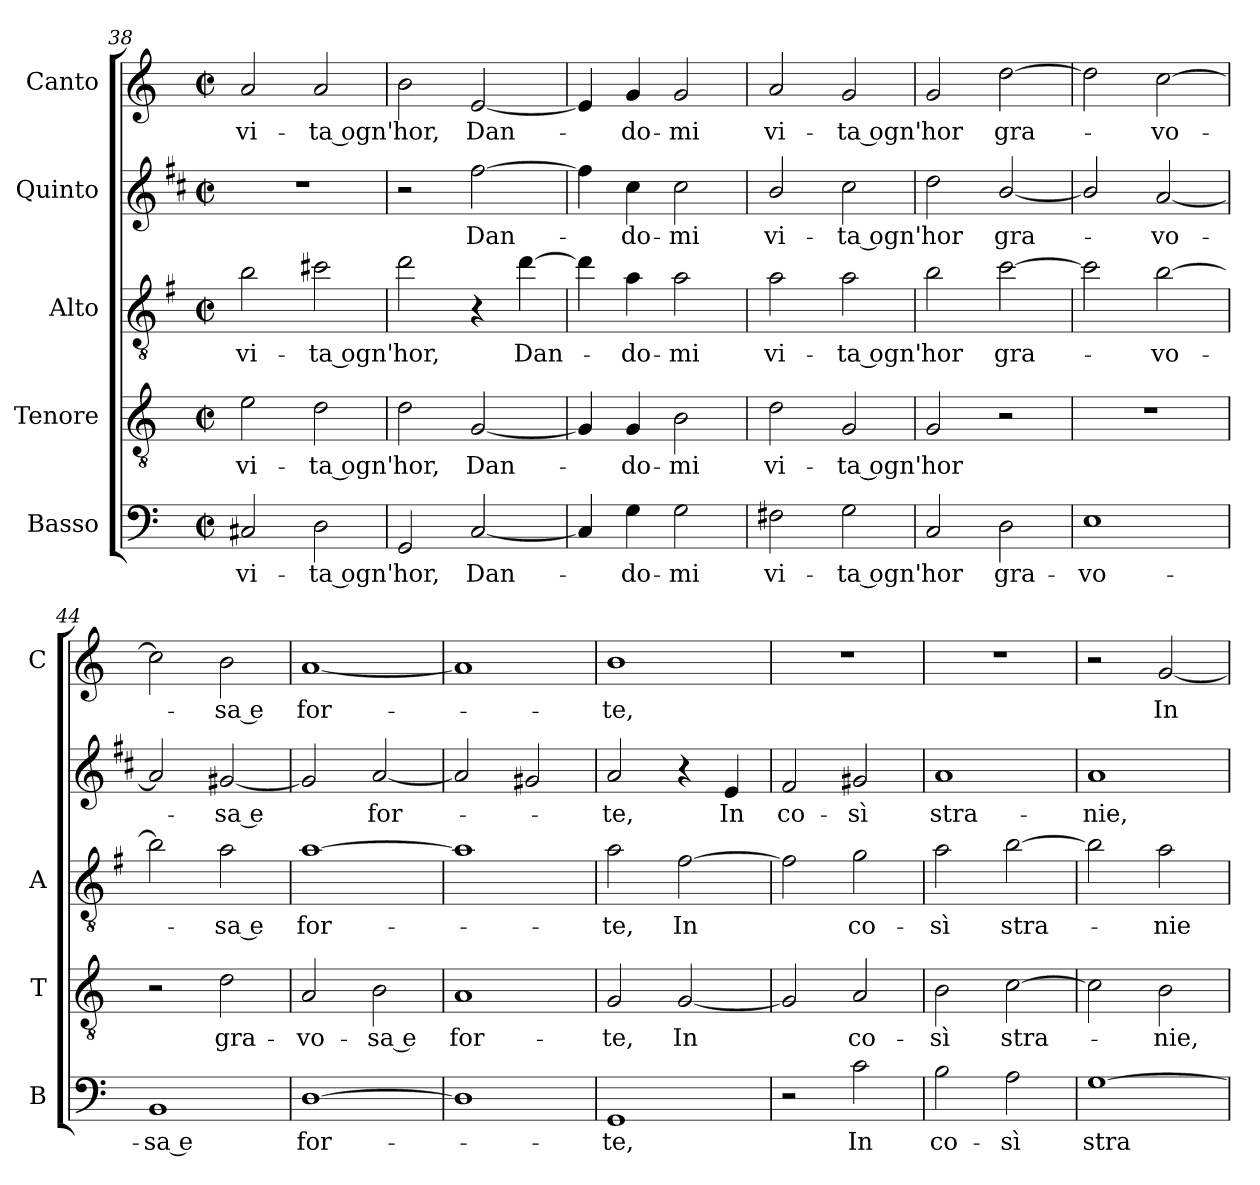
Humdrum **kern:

**kern	**text	**kern	**text	**kern	**text	**kern	**text	**kern	**text
*part5	*part5	*part4	*part4	*part3	*part3	*part2	*part2	*part1	*part1
*staff5	*staff5	*staff4	*staff4	*staff3	*staff3	*staff2	*staff2	*staff1	*staff1
*I"Basso	*	*I"Tenore	*	*I"Alto	*	*I"Quinto	*	*I"Canto	*
*I'B	*	*I'T	*	*I'A	*	*	*	*I'C	*
*clefF4	*	*clefGv2	*	*clefGv2	*	*clefG2	*	*clefG2	*
*	*	*	*	*ITrd4c7	*	*ITrd1c2	*	*	*
*k[]	*	*k[]	*	*k[]	*	*k[]	*	*k[]	*
*C:	*	*C:	*	*C:	*	*C:	*	*C:	*
*M2/2	*	*M2/2	*	*M2/2	*	*M2/2	*	*M2/2	*
*met(c|)	*	*met(c|)	*	*met(c|)	*	*met(c|)	*	*met(c|)	*
=38	=38	=38	=38	=38	=38	=38	=38	=38	=38
!	!LO:LY:b	!	!LO:LY:b	!	!LO:LY:b	!	!	!	!LO:LY:b
2C#X/	vi-	2e\	vi-	2e\	vi-	1r	.	2a/	vi-
!	!LO:LY:b	!	!LO:LY:b	!	!LO:LY:b	!	!	!	!LO:LY:b
2D\	-ta ogn'	2d\	-ta ogn'	2f#X\	-ta ogn'	.	.	2a/	-ta ogn'
!!LO:LB:g=z
=39	=39	=39	=39	=39	=39	=39	=39	=39	=39
!	!LO:LY:b	!	!LO:LY:b	!	!LO:LY:b	!	!	!	!LO:LY:b
2GG/	hor,	2d\	hor,	2g\	hor,	2r	.	2b\	hor,
!	!LO:LY:b	!	!LO:LY:b	!	!	!	!LO:LY:b	!	!LO:LY:b
[2C/	Dan-	[2G/	Dan-	4r	.	[2ee\	Dan-	[2e/	Dan-
!	!	!	!	!	!LO:LY:b	!	!	!	!
.	.	.	.	[4g\	Dan-	.	.	.	.
=40	=40	=40	=40	=40	=40	=40	=40	=40	=40
4C/]	.	4G/]	.	4g\]	.	4ee\]	.	4e/]	.
!	!LO:LY:b	!	!LO:LY:b	!	!LO:LY:b	!	!LO:LY:b	!	!LO:LY:b
4G\	-do-	4G/	-do-	4d\	-do-	4b\	-do-	4g/	-do-
!	!LO:LY:b	!	!LO:LY:b	!	!LO:LY:b	!	!LO:LY:b	!	!LO:LY:b
2G\	-mi	2B\	-mi	2d\	-mi	2b\	-mi	2g/	-mi
=41	=41	=41	=41	=41	=41	=41	=41	=41	=41
!	!LO:LY:b	!	!LO:LY:b	!	!LO:LY:b	!	!LO:LY:b	!	!LO:LY:b
2F#X\	vi-	2d\	vi-	2d\	vi-	2a/	vi-	2a/	vi-
!	!LO:LY:b	!	!LO:LY:b	!	!LO:LY:b	!	!LO:LY:b	!	!LO:LY:b
2G\	-ta ogn'	2G/	-ta ogn'	2d\	-ta ogn'	2b\	-ta ogn'	2g/	-ta ogn'
=42	=42	=42	=42	=42	=42	=42	=42	=42	=42
!	!LO:LY:b	!	!LO:LY:b	!	!LO:LY:b	!	!LO:LY:b	!	!LO:LY:b
2C/	hor	2G/	hor	2e\	hor	2cc\	hor	2g/	hor
!	!LO:LY:b	!	!	!	!LO:LY:b	!	!LO:LY:b	!	!LO:LY:b
2D\	gra-	2r	.	[2f\	gra-	[2a/	gra-	[2dd\	gra-
=43	=43	=43	=43	=43	=43	=43	=43	=43	=43
!	!LO:LY:b	!	!	!	!	!	!	!	!
1E	-vo-	1r	.	2f\]	.	2a/]	.	2dd\]	.
!	!	!	!	!	!LO:LY:b	!	!LO:LY:b	!	!LO:LY:b
.	.	.	.	[2e\	-vo-	[2g/	-vo-	[2cc\	-vo-
=44	=44	=44	=44	=44	=44	=44	=44	=44	=44
!	!LO:LY:b	!	!	!	!	!	!	!	!
1BB	-sa e	2r	.	2e\]	.	2g/]	.	2cc\]	.
!	!	!	!LO:LY:b	!	!LO:LY:b	!	!LO:LY:b	!	!LO:LY:b
.	.	2d\	gra-	2d\	-sa e	[2f#X/	-sa e	2b\	-sa e
=45	=45	=45	=45	=45	=45	=45	=45	=45	=45
!	!LO:LY:b	!	!LO:LY:b	!	!LO:LY:b	!	!	!	!LO:LY:b
[1D	for-	2A/	-vo-	[1d	for-	2f#/]	.	[1a	for-
!	!	!	!LO:LY:b	!	!	!	!LO:LY:b	!	!
.	.	2B\	-sa e	.	.	[2g/	for-	.	.
=46	=46	=46	=46	=46	=46	=46	=46	=46	=46
!	!	!	!LO:LY:b	!	!	!	!	!	!
1D]	.	1A	for-	1d]	.	2g/]	.	1a]	.
.	.	.	.	.	.	2f#X/	.	.	.
=47	=47	=47	=47	=47	=47	=47	=47	=47	=47
!	!LO:LY:b	!	!LO:LY:b	!	!LO:LY:b	!	!LO:LY:b	!	!LO:LY:b
1GG	-te,	2G/	-te,	2d\	-te,	2g/	-te,	1b	-te,
!	!	!	!LO:LY:b	!	!LO:LY:b	!	!	!	!
.	.	[2G/	In	[2B\	In	4r	.	.	.
!	!	!	!	!	!	!	!LO:LY:b	!	!
.	.	.	.	.	.	4d/	In	.	.
!!LO:PB:g=z
=48	=48	=48	=48	=48	=48	=48	=48	=48	=48
!	!	!	!	!	!	!	!LO:LY:b	!	!
2r	.	2G/]	.	2B\]	.	2e/	co-	1r	.
!	!LO:LY:b	!	!LO:LY:b	!	!LO:LY:b	!	!LO:LY:b	!	!
2c\	In	2A/	co-	2c\	co-	2f#X/	-sì	.	.
=49	=49	=49	=49	=49	=49	=49	=49	=49	=49
!	!LO:LY:b	!	!LO:LY:b	!	!LO:LY:b	!	!LO:LY:b	!	!
2B\	co-	2B\	-sì	2d\	-sì	1g	stra-	1r	.
!	!LO:LY:b	!	!LO:LY:b	!	!LO:LY:b	!	!	!	!
2A\	-sì	[2c\	stra-	[2e\	stra-	.	.	.	.
=50	=50	=50	=50	=50	=50	=50	=50	=50	=50
!	!LO:LY:b	!	!	!	!	!	!LO:LY:b	!	!
[1G	stra-	2c\]	.	2e\]	.	1g	-nie,	2r	.
!	!	!	!LO:LY:b	!	!LO:LY:b	!	!	!	!LO:LY:b
.	.	2B\	-nie,	2d\	-nie	.	.	[2g/	In
=	=	=	=	=	=	=	=	=	=
*-	*-	*-	*-	*-	*-	*-	*-	*-	*-
